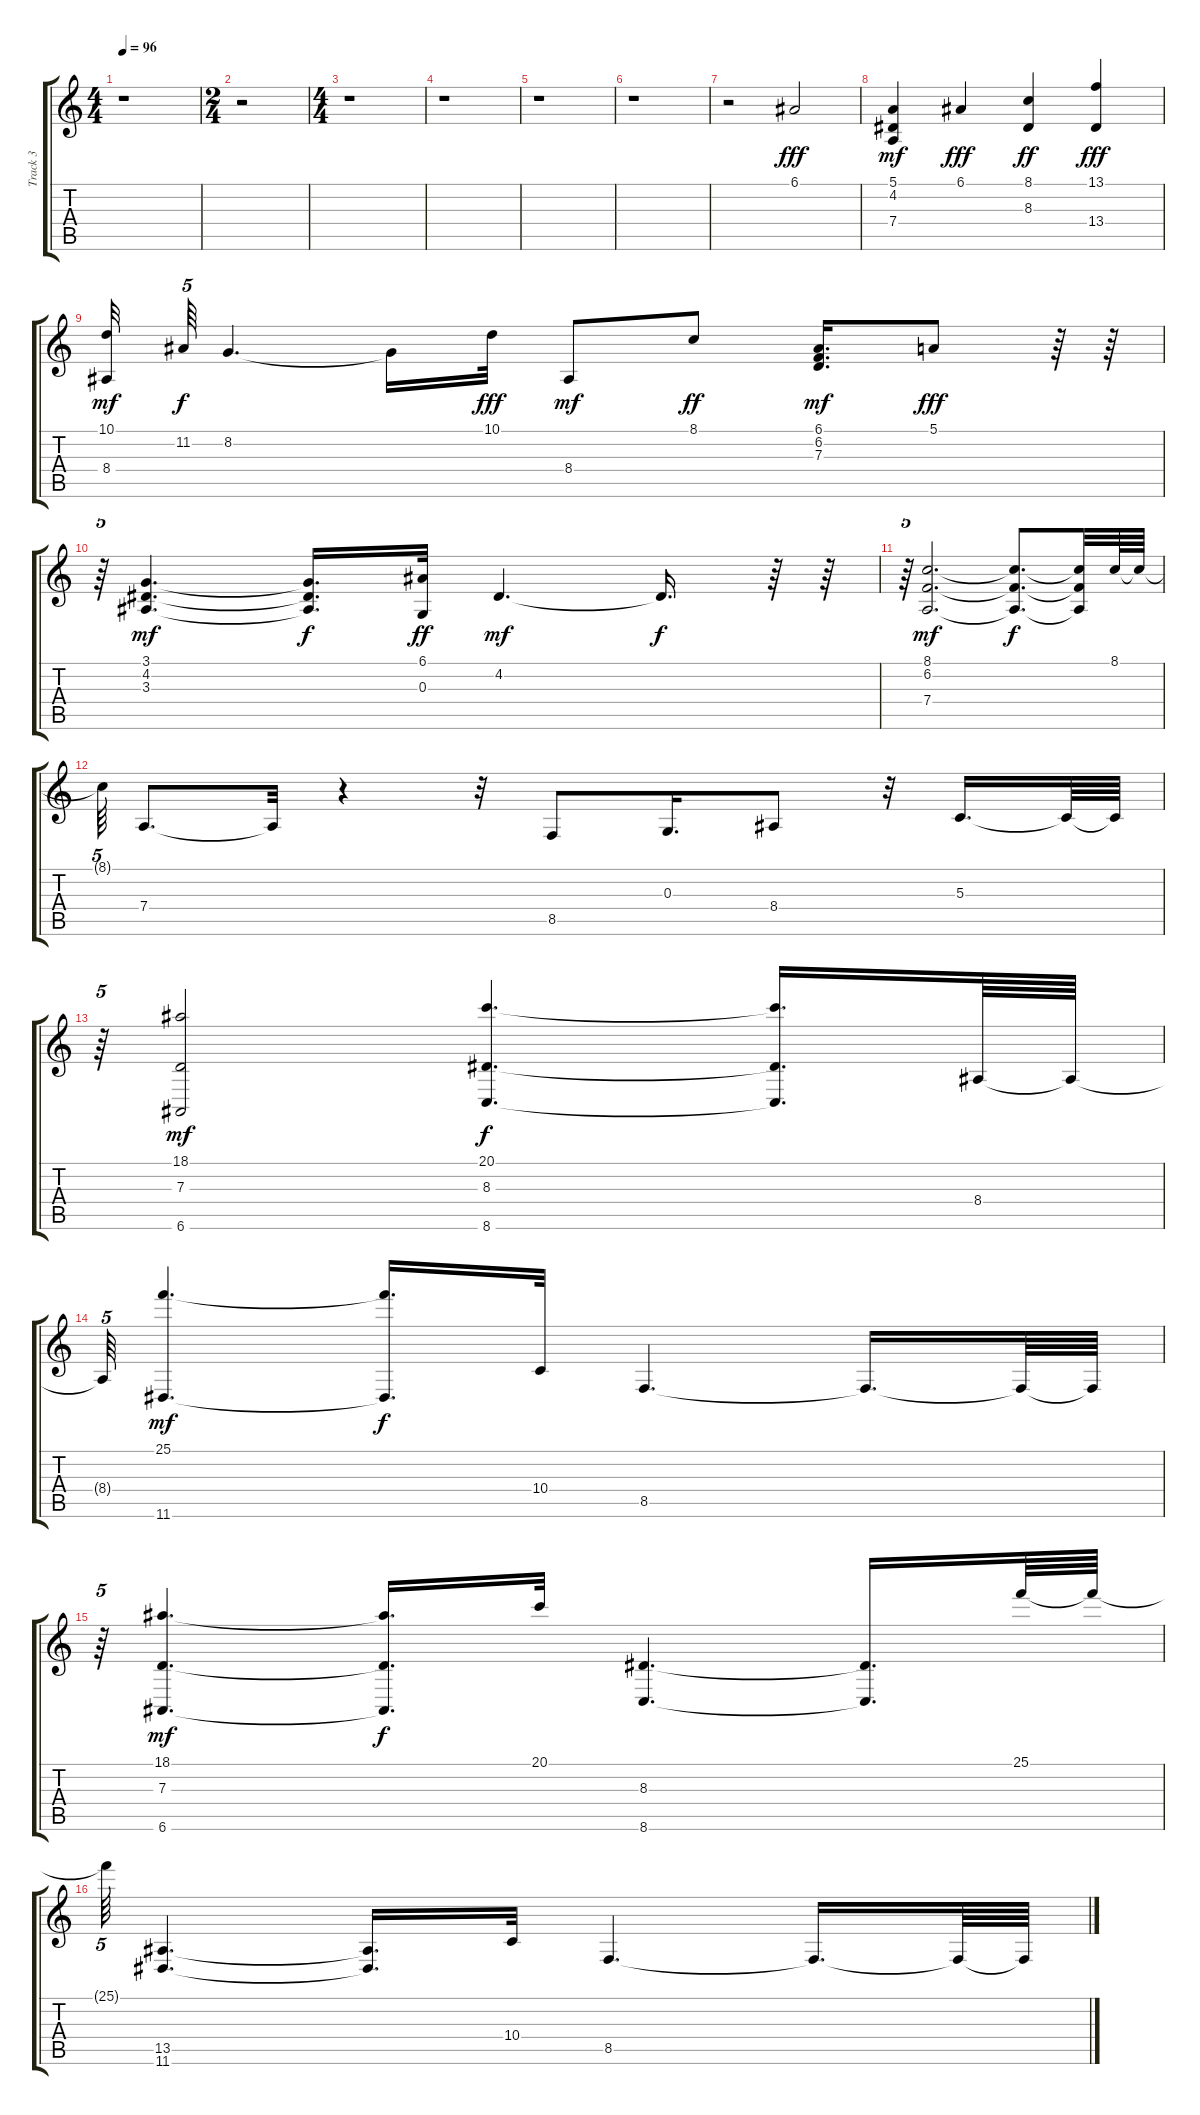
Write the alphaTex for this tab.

\track ("Track 3" "Track 3") {instrument stringensemble2}
\staff {score tabs}
\tuning (E4 B3 G3 D3 A2 E2) {hide}
\ts (4 4)
\tempo 96
\clef g2
\ks c
r.1{dy fff} |
\ts (2 4)
r.2 |
\ts (4 4)
r.1 |
r.1 |
r.1 |
r.1 |
r.2 6.1.2 |
(5.1 4.2 7.4).4{dy mf} 6.1.4{dy fff} (8.1 8.3).4{dy ff} (13.1 13.4).4{dy fff} |
(10.1 8.4).32{dy mf} 11.2.64{tu (5 4) dy f} 8.2.4{d} 8.2{t}.16 10.1.32{dy fff} 8.4.8{dy mf} 8.1.8{dy ff} (6.1 6.2 7.3).16{d dy mf} 5.1.8{dy fff} r.64 r.64 |
r.64{tu (5 4)} (3.1 4.2 3.3).4{d dy mf} (3.1{t} 4.2{t} 3.3{t}).16{d dy f} (6.1 0.3).32{dy ff} 4.2.4{d dy mf} 4.2{t}.16{d dy f} r.64 r.64 |
r.64{tu (5 4)} (8.1 6.2 7.4).2{d dy mf} (8.1{t} 6.2{t} 7.4{t}).8{d dy f} (8.1{t} 6.2{t} 7.4{t}).32 8.1.64 8.1{t}.64 |
8.1{t}.64{tu (5 4)} 7.4.8{d} 7.4{t}.32 r.4 r.32 8.5.8 0.3.16{d} 8.4.8 r.32 5.3.16{d} 5.3{t}.64 5.3{t}.64 |
r.64{tu (5 4)} (18.1 7.3 6.6).2{dy mf} (20.1 8.3 8.6).4{d dy f} (20.1{t} 8.3{t} 8.6{t}).16{d} 8.4.64 8.4{t}.64 |
8.4{t}.64{tu (5 4)} (25.1 11.6).4{d dy mf} (25.1{t} 11.6{t}).16{d dy f} 10.4.32 8.5.4{d} 8.5{t}.16{d} 8.5{t}.64 8.5{t}.64 |
r.64{tu (5 4)} (18.1 7.3 6.6).4{d dy mf} (18.1{t} 7.3{t} 6.6{t}).16{d dy f} 20.1.32 (8.3 8.6).4{d} (8.3{t} 8.6{t}).16{d} 25.1.64 25.1{t}.64 |
25.1{t}.64{tu (5 4)} (13.5 11.6).4{d} (13.5{t} 11.6{t}).16{d} 10.4.32 8.5.4{d} 8.5{t}.16{d} 8.5{t}.64 8.5{t}.64
